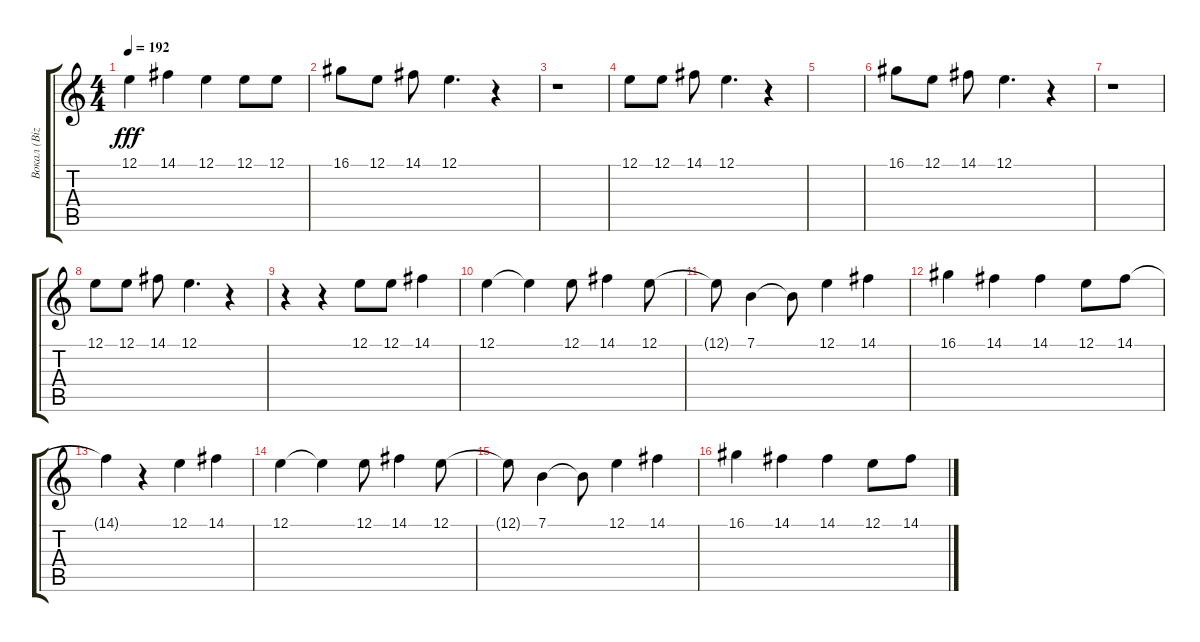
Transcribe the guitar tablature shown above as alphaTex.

\track ("Вокал (Bizzy D)" "Вокал (Biz") {instrument lead2sawtooth}
\staff {score tabs}
\tuning (E4 B3 G3 D3 A2 E2) {hide}
\ts (4 4)
\tempo 192
\clef g2
\ks c
12.1.4{dy fff} 14.1.4 12.1.4 12.1.8 12.1.8 |
16.1.8 12.1.8 14.1.8 12.1.4{d} r.4 |
r.1 |
12.1.8 12.1.8 14.1.8 12.1.4{d} r.4 |
|
16.1.8 12.1.8 14.1.8 12.1.4{d} r.4 |
r.1 |
12.1.8 12.1.8 14.1.8 12.1.4{d} r.4 |
r.4 r.4 12.1.8 12.1.8 14.1.4 |
12.1.4 12.1{t}.4 12.1.8 14.1.4 12.1.8 |
12.1{t}.8 7.1.4 7.1{t}.8 12.1.4 14.1.4 |
16.1.4 14.1.4 14.1.4 12.1.8 14.1.8 |
14.1{t}.4 r.4 12.1.4 14.1.4 |
12.1.4 12.1{t}.4 12.1.8 14.1.4 12.1.8 |
12.1{t}.8 7.1.4 7.1{t}.8 12.1.4 14.1.4 |
16.1.4 14.1.4 14.1.4 12.1.8 14.1.8
